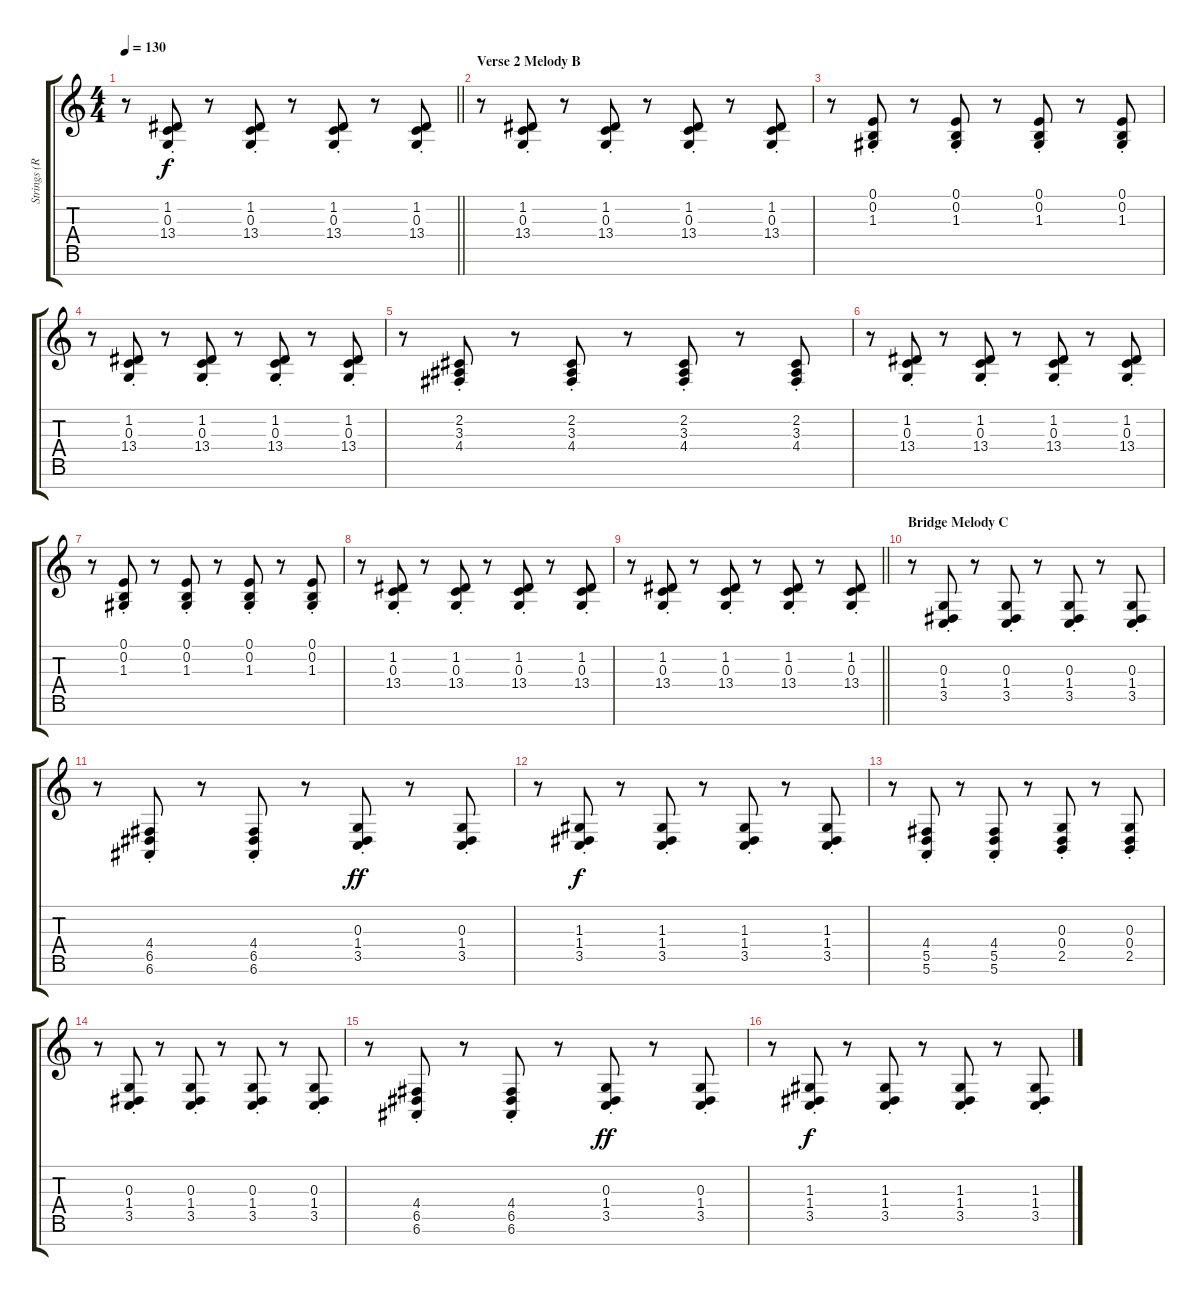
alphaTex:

\track ("Strings (Rhythm)" "Strings (R") {instrument stringensemble1}
\staff {score tabs}
\tuning (E4 B3 G3 D3 A2 E2 B1) {hide}
\ts (4 4)
\tempo 130
\clef g2
\barLineRight lightlight
\ks c
r.8{dy f} (1.2{st} 0.3{st} 13.4{st}).8 r.8 (1.2{st} 0.3{st} 13.4{st}).8 r.8 (1.2{st} 0.3{st} 13.4{st}).8 r.8 (1.2{st} 0.3{st} 13.4{st}).8 |
\section ("" "Verse 2 Melody B")
r.8 (1.2{st} 0.3{st} 13.4{st}).8 r.8 (1.2{st} 0.3{st} 13.4{st}).8 r.8 (1.2{st} 0.3{st} 13.4{st}).8 r.8 (1.2{st} 0.3{st} 13.4{st}).8 |
r.8 (0.1{st} 0.2{st} 1.3{st}).8 r.8 (0.1{st} 0.2{st} 1.3{st}).8 r.8 (0.1{st} 0.2{st} 1.3{st}).8 r.8 (0.1{st} 0.2{st} 1.3{st}).8 |
r.8 (1.2{st} 0.3{st} 13.4{st}).8 r.8 (1.2{st} 0.3{st} 13.4{st}).8 r.8 (1.2{st} 0.3{st} 13.4{st}).8 r.8 (1.2{st} 0.3{st} 13.4{st}).8 |
r.8 (2.2{st} 3.3{st} 4.4{st}).8 r.8 (2.2{st} 3.3{st} 4.4{st}).8 r.8 (2.2{st} 3.3{st} 4.4{st}).8 r.8 (2.2{st} 3.3{st} 4.4{st}).8 |
r.8 (1.2{st} 0.3{st} 13.4{st}).8 r.8 (1.2{st} 0.3{st} 13.4{st}).8 r.8 (1.2{st} 0.3{st} 13.4{st}).8 r.8 (1.2{st} 0.3{st} 13.4{st}).8 |
r.8 (0.1{st} 0.2{st} 1.3{st}).8 r.8 (0.1{st} 0.2{st} 1.3{st}).8 r.8 (0.1{st} 0.2{st} 1.3{st}).8 r.8 (0.1{st} 0.2{st} 1.3{st}).8 |
r.8 (1.2{st} 0.3{st} 13.4{st}).8 r.8 (1.2{st} 0.3{st} 13.4{st}).8 r.8 (1.2{st} 0.3{st} 13.4{st}).8 r.8 (1.2{st} 0.3{st} 13.4{st}).8 |
\barLineRight lightlight
r.8 (1.2{st} 0.3{st} 13.4{st}).8 r.8 (1.2{st} 0.3{st} 13.4{st}).8 r.8 (1.2{st} 0.3{st} 13.4{st}).8 r.8 (1.2{st} 0.3{st} 13.4{st}).8 |
\section ("" "Bridge Melody C")
r.8 (0.3{st} 1.4{st} 3.5{st}).8 r.8 (0.3{st} 1.4{st} 3.5{st}).8 r.8 (0.3{st} 1.4{st} 3.5{st}).8 r.8 (0.3{st} 1.4{st} 3.5{st}).8 |
r.8 (4.4{st} 6.5{st} 6.6{st}).8 r.8 (4.4{st} 6.5{st} 6.6{st}).8 r.8 (0.3{st} 1.4{st} 3.5{st}).8{dy ff} r.8 (0.3{st} 1.4{st} 3.5{st}).8 |
r.8 (1.3{st} 1.4{st} 3.5{st}).8{dy f} r.8 (1.3{st} 1.4{st} 3.5{st}).8 r.8 (1.3{st} 1.4{st} 3.5{st}).8 r.8 (1.3{st} 1.4{st} 3.5{st}).8 |
r.8 (4.4{st} 5.5{st} 5.6{st}).8 r.8 (4.4{st} 5.5{st} 5.6{st}).8 r.8 (0.3{st} 0.4{st} 2.5{st}).8 r.8 (0.3{st} 0.4{st} 2.5{st}).8 |
r.8 (0.3{st} 1.4{st} 3.5{st}).8 r.8 (0.3{st} 1.4{st} 3.5{st}).8 r.8 (0.3{st} 1.4{st} 3.5{st}).8 r.8 (0.3{st} 1.4{st} 3.5{st}).8 |
r.8 (4.4{st} 6.5{st} 6.6{st}).8 r.8 (4.4{st} 6.5{st} 6.6{st}).8 r.8 (0.3{st} 1.4{st} 3.5{st}).8{dy ff} r.8 (0.3{st} 1.4{st} 3.5{st}).8 |
r.8 (1.3{st} 1.4{st} 3.5{st}).8{dy f} r.8 (1.3{st} 1.4{st} 3.5{st}).8 r.8 (1.3{st} 1.4{st} 3.5{st}).8 r.8 (1.3{st} 1.4{st} 3.5{st}).8
